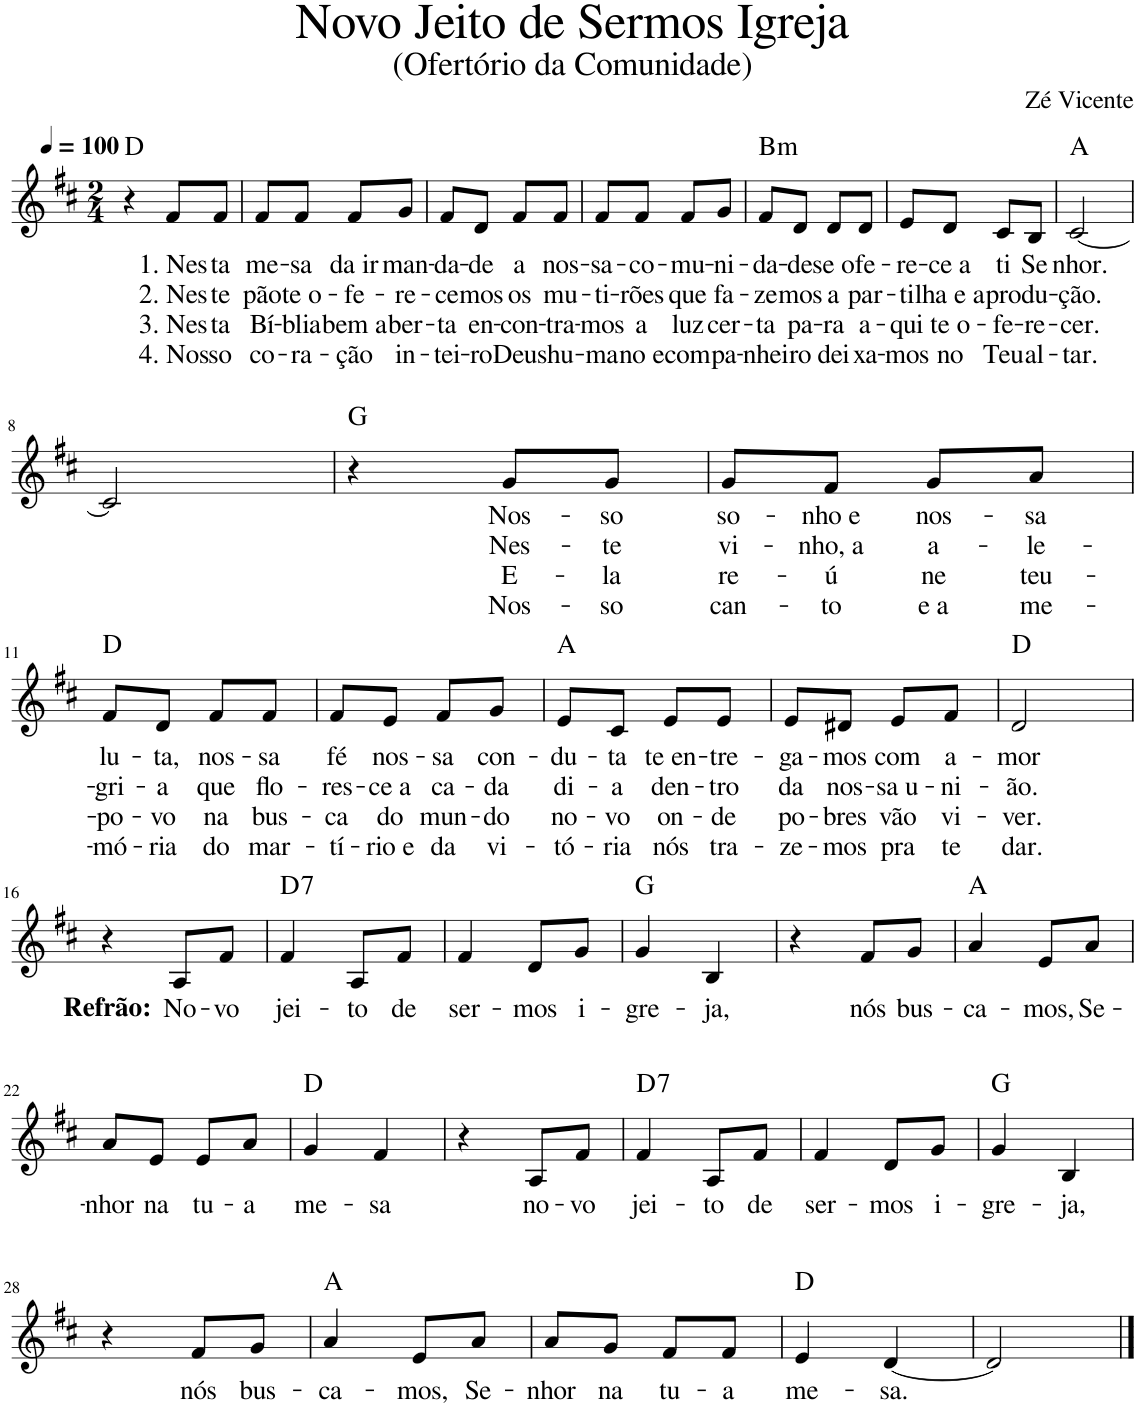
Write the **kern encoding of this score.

**kern	**text	**text	**text	**text	**harte
*part1	*part1	*part1	*part1	*part1	*part1
*staff1	*staff1	*staff1	*staff1	*staff1	*
*I"Voz	*	*	*	*	*
*I'Vo.	*	*	*	*	*
*clefG2	*	*	*	*	*
*k[f#c#]	*	*	*	*	*
*M2/4	*	*	*	*	*
*MM100	*	*	*	*	*
=1	=1	=1	=1	=1	=1
4r	.	.	.	.	D:maj
!	!LO:LY:b	!LO:LY:b	!LO:LY:b	!LO:LY:b	!
8f#/L	1. Nes-	2. Nes-	3. Nes-	4. Nos-	.
!	!LO:LY:b	!LO:LY:b	!LO:LY:b	!LO:LY:b	!
8f#/J	-ta	-te	-ta	-so	.
=2	=2	=2	=2	=2	=2
!	!LO:LY:b	!LO:LY:b	!LO:LY:b	!LO:LY:b	!
8f#/L	me-	pão	Bí-	co-	.
!	!LO:LY:b	!LO:LY:b	!LO:LY:b	!LO:LY:b	!
8f#/J	-sa	te o-	-blia	-ra-	.
!	!LO:LY:b	!LO:LY:b	!LO:LY:b	!LO:LY:b	!
8f#/L	da ir-	-fe-	bem a	-ção	.
!	!LO:LY:b	!LO:LY:b	!LO:LY:b	!LO:LY:b	!
8g/J	-man-	-re-	ber-	in-	.
=3	=3	=3	=3	=3	=3
!	!LO:LY:b	!LO:LY:b	!LO:LY:b	!LO:LY:b	!
8f#/L	-da-	-ce-	-ta	-tei-	.
!	!LO:LY:b	!LO:LY:b	!LO:LY:b	!LO:LY:b	!
8d/J	-de	-mos	en-	-ro	.
!	!LO:LY:b	!LO:LY:b	!LO:LY:b	!LO:LY:b	!
8f#/L	a	os	-con-	Deus	.
!	!LO:LY:b	!LO:LY:b	!LO:LY:b	!LO:LY:b	!
8f#/J	nos-	mu-	-tra-	hu-	.
=4	=4	=4	=4	=4	=4
!	!LO:LY:b	!LO:LY:b	!LO:LY:b	!LO:LY:b	!
8f#/L	-sa-	-ti-	-mos	-ma-	.
!	!LO:LY:b	!LO:LY:b	!LO:LY:b	!LO:LY:b	!
8f#/J	-co-	-rões	a	-no e	.
!	!LO:LY:b	!LO:LY:b	!LO:LY:b	!LO:LY:b	!
8f#/L	-mu-	que	luz	com-	.
!	!LO:LY:b	!LO:LY:b	!LO:LY:b	!LO:LY:b	!
8g/J	-ni-	fa-	cer-	-pa-	.
=5	=5	=5	=5	=5	=5
!	!LO:LY:b	!LO:LY:b	!LO:LY:b	!LO:LY:b	!LO:H:kt=m
8f#/L	-da-	-ze-	-ta	-nhei-	B:min
!	!LO:LY:b	!LO:LY:b	!LO:LY:b	!LO:LY:b	!
8d/J	-de	-mos	pa-	-ro	.
!	!LO:LY:b	!LO:LY:b	!LO:LY:b	!LO:LY:b	!
8d/L	se o-	a	-ra	dei-	.
!	!LO:LY:b	!LO:LY:b	!LO:LY:b	!LO:LY:b	!
8d/J	-fe-	par-	a-	-xa-	.
=6	=6	=6	=6	=6	=6
!	!LO:LY:b	!LO:LY:b	!LO:LY:b	!LO:LY:b	!
8e/L	-re-	-ti-	-qui	-mos	.
!	!LO:LY:b	!LO:LY:b	!LO:LY:b	!LO:LY:b	!
8d/J	-ce a	-lha e a	te o-	no	.
!	!LO:LY:b	!LO:LY:b	!LO:LY:b	!LO:LY:b	!
8c#/L	ti	pro-	-fe-	Teu	.
!	!LO:LY:b	!LO:LY:b	!LO:LY:b	!LO:LY:b	!
8B/J	Se-	-du-	-re-	al-	.
=7	=7	=7	=7	=7	=7
!	!LO:LY:b	!LO:LY:b	!LO:LY:b	!LO:LY:b	!
[2c#/	-nhor.	-ção.	cer.	tar.	A:maj
!!LO:LB:g=z
=8	=8	=8	=8	=8	=8
2c#/]	.	.	.	.	.
=9	=9	=9	=9	=9	=9
4r	.	.	.	.	G:maj
!	!LO:LY:b	!LO:LY:b	!LO:LY:b	!LO:LY:b	!
8g/L	Nos-	Nes-	E-	Nos-	.
!	!LO:LY:b	!LO:LY:b	!LO:LY:b	!LO:LY:b	!
8g/J	-so	-te	-la	-so	.
=10	=10	=10	=10	=10	=10
!	!LO:LY:b	!LO:LY:b	!LO:LY:b	!LO:LY:b	!
8g/L	so-	vi-	re-	can-	.
!	!LO:LY:b	!LO:LY:b	!LO:LY:b	!LO:LY:b	!
8f#/J	-nho e	-nho, a	-ú	-to	.
!	!LO:LY:b	!LO:LY:b	!LO:LY:b	!LO:LY:b	!
8g/L	nos-	a-	-ne	e a	.
!	!LO:LY:b	!LO:LY:b	!LO:LY:b	!LO:LY:b	!
8a/J	-sa	-le-	teu-	me-	.
!!LO:LB:g=z
=11	=11	=11	=11	=11	=11
!	!LO:LY:b	!LO:LY:b	!LO:LY:b	!LO:LY:b	!
8f#/L	lu-	-gri-	-po-	-mó-	D:maj
!	!LO:LY:b	!LO:LY:b	!LO:LY:b	!LO:LY:b	!
8d/J	-ta,	-a	-vo	-ria	.
!	!LO:LY:b	!LO:LY:b	!LO:LY:b	!LO:LY:b	!
8f#/L	nos-	que	na	do	.
!	!LO:LY:b	!LO:LY:b	!LO:LY:b	!LO:LY:b	!
8f#/J	-sa	flo-	bus-	mar-	.
=12	=12	=12	=12	=12	=12
!	!LO:LY:b	!LO:LY:b	!LO:LY:b	!LO:LY:b	!
8f#/L	fé	-res-	-ca	-tí-	.
!	!LO:LY:b	!LO:LY:b	!LO:LY:b	!LO:LY:b	!
8e/J	nos-	-ce a	do	-rio e	.
!	!LO:LY:b	!LO:LY:b	!LO:LY:b	!LO:LY:b	!
8f#/L	-sa	ca-	-mun-	da	.
!	!LO:LY:b	!LO:LY:b	!LO:LY:b	!LO:LY:b	!
8g/J	con-	-da	-do	vi-	.
=13	=13	=13	=13	=13	=13
!	!LO:LY:b	!LO:LY:b	!LO:LY:b	!LO:LY:b	!
8e/L	-du-	di-	no-	-tó-	A:maj
!	!LO:LY:b	!LO:LY:b	!LO:LY:b	!LO:LY:b	!
8c#/J	-ta	-a	-vo	-ria	.
!	!LO:LY:b	!LO:LY:b	!LO:LY:b	!LO:LY:b	!
8e/L	te en-	den-	on-	nós	.
!	!LO:LY:b	!LO:LY:b	!LO:LY:b	!LO:LY:b	!
8e/J	-tre-	-tro	-de	tra-	.
=14	=14	=14	=14	=14	=14
!	!LO:LY:b	!LO:LY:b	!LO:LY:b	!LO:LY:b	!
8e/L	-ga-	da	po-	-ze-	.
!	!LO:LY:b	!LO:LY:b	!LO:LY:b	!LO:LY:b	!
8d#X/J	-mos	nos-	-bres	-mos	.
!	!LO:LY:b	!LO:LY:b	!LO:LY:b	!LO:LY:b	!
8e/L	com	-sa u-	vão	pra	.
!	!LO:LY:b	!LO:LY:b	!LO:LY:b	!LO:LY:b	!
8f#/J	a-	-ni-	vi-	te	.
=15	=15	=15	=15	=15	=15
!	!LO:LY:b	!LO:LY:b	!LO:LY:b	!LO:LY:b	!
2d/	-mor	-ão.	-ver.	dar.	D:maj
!!LO:LB:g=z
=16	=16	=16	=16	=16	=16
!LO:TX:b:B:t=Refrão&colon;	!	!	!	!	!
4r	.	.	.	.	.
!	!LO:LY:b	!	!	!	!
8A/L	No-	.	.	.	.
!	!LO:LY:b	!	!	!	!
8f#/J	-vo	.	.	.	.
=17	=17	=17	=17	=17	=17
!	!LO:LY:b	!	!	!	!LO:H:kt=7
4f#/	jei-	.	.	.	D:7
!	!LO:LY:b	!	!	!	!
8A/L	-to	.	.	.	.
!	!LO:LY:b	!	!	!	!
8f#/J	de	.	.	.	.
=18	=18	=18	=18	=18	=18
!	!LO:LY:b	!	!	!	!
4f#/	ser-	.	.	.	.
!	!LO:LY:b	!	!	!	!
8d/L	-mos	.	.	.	.
!	!LO:LY:b	!	!	!	!
8g/J	i-	.	.	.	.
=19	=19	=19	=19	=19	=19
!	!LO:LY:b	!	!	!	!
4g/	-gre-	.	.	.	G:maj
!	!LO:LY:b	!	!	!	!
4B/	-ja,	.	.	.	.
=20	=20	=20	=20	=20	=20
4r	.	.	.	.	.
!	!LO:LY:b	!	!	!	!
8f#/L	nós	.	.	.	.
!	!LO:LY:b	!	!	!	!
8g/J	bus-	.	.	.	.
=21	=21	=21	=21	=21	=21
!	!LO:LY:b	!	!	!	!
4a/	-ca-	.	.	.	A:maj
!	!LO:LY:b	!	!	!	!
8e/L	-mos,	.	.	.	.
!	!LO:LY:b	!	!	!	!
8a/J	Se-	.	.	.	.
!!LO:LB:g=z
=22	=22	=22	=22	=22	=22
!	!LO:LY:b	!	!	!	!
8a/L	-nhor	.	.	.	.
!	!LO:LY:b	!	!	!	!
8e/J	na	.	.	.	.
!	!LO:LY:b	!	!	!	!
8e/L	tu-	.	.	.	.
!	!LO:LY:b	!	!	!	!
8a/J	-a	.	.	.	.
=23	=23	=23	=23	=23	=23
!	!LO:LY:b	!	!	!	!
4g/	me-	.	.	.	D:maj
!	!LO:LY:b	!	!	!	!
4f#/	-sa	.	.	.	.
=24	=24	=24	=24	=24	=24
4r	.	.	.	.	.
!	!LO:LY:b	!	!	!	!
8A/L	no-	.	.	.	.
!	!LO:LY:b	!	!	!	!
8f#/J	-vo	.	.	.	.
=25	=25	=25	=25	=25	=25
!	!LO:LY:b	!	!	!	!LO:H:kt=7
4f#/	jei-	.	.	.	D:7
!	!LO:LY:b	!	!	!	!
8A/L	-to	.	.	.	.
!	!LO:LY:b	!	!	!	!
8f#/J	de	.	.	.	.
=26	=26	=26	=26	=26	=26
!	!LO:LY:b	!	!	!	!
4f#/	ser-	.	.	.	.
!	!LO:LY:b	!	!	!	!
8d/L	-mos	.	.	.	.
!	!LO:LY:b	!	!	!	!
8g/J	i-	.	.	.	.
=27	=27	=27	=27	=27	=27
!	!LO:LY:b	!	!	!	!
4g/	-gre-	.	.	.	G:maj
!	!LO:LY:b	!	!	!	!
4B/	-ja,	.	.	.	.
!!LO:LB:g=z
=28	=28	=28	=28	=28	=28
4r	.	.	.	.	.
!	!LO:LY:b	!	!	!	!
8f#/L	nós	.	.	.	.
!	!LO:LY:b	!	!	!	!
8g/J	bus-	.	.	.	.
=29	=29	=29	=29	=29	=29
!	!LO:LY:b	!	!	!	!
4a/	-ca-	.	.	.	A:maj
!	!LO:LY:b	!	!	!	!
8e/L	-mos,	.	.	.	.
!	!LO:LY:b	!	!	!	!
8a/J	Se-	.	.	.	.
=30	=30	=30	=30	=30	=30
!	!LO:LY:b	!	!	!	!
8a/L	-nhor	.	.	.	.
!	!LO:LY:b	!	!	!	!
8g/J	na	.	.	.	.
!	!LO:LY:b	!	!	!	!
8f#/L	tu-	.	.	.	.
!	!LO:LY:b	!	!	!	!
8f#/J	-a	.	.	.	.
=31	=31	=31	=31	=31	=31
!	!LO:LY:b	!	!	!	!
4e/	me-	.	.	.	D:maj
!	!LO:LY:b	!	!	!	!
[4d/	-sa.	.	.	.	.
=32	=32	=32	=32	=32	=32
2d/]	.	.	.	.	.
==	==	==	==	==	==
*-	*-	*-	*-	*-	*-
